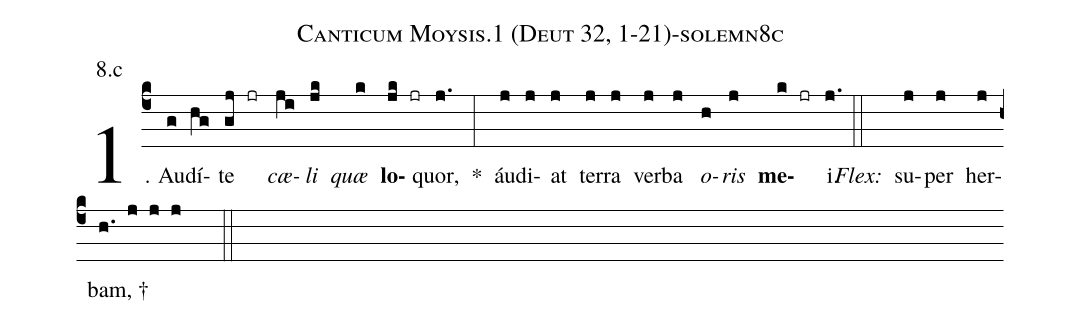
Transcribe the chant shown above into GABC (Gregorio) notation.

name: Canticum Moysis.1 (Deut 32, 1-21)-solemn8c;
annotation: 8.c;
%%
(c4)1. Au(g)dí(hg)te(gj jr) <i>cæ</i>(ji)<i>li</i>(jk) <i>quæ</i>(k) <b>lo</b>(jk jr)quor,(j.) *(:) áu(j)di(j)at(j) ter(j)ra(j) ver(j)ba(j) <i>o</i>(h)<i>ris</i>(j) <b>me</b>(k jr)i.(j.) (::)
<i>Flex:</i>()  su(j)per(j) her(j)bam, †(h. j j j  ::)
